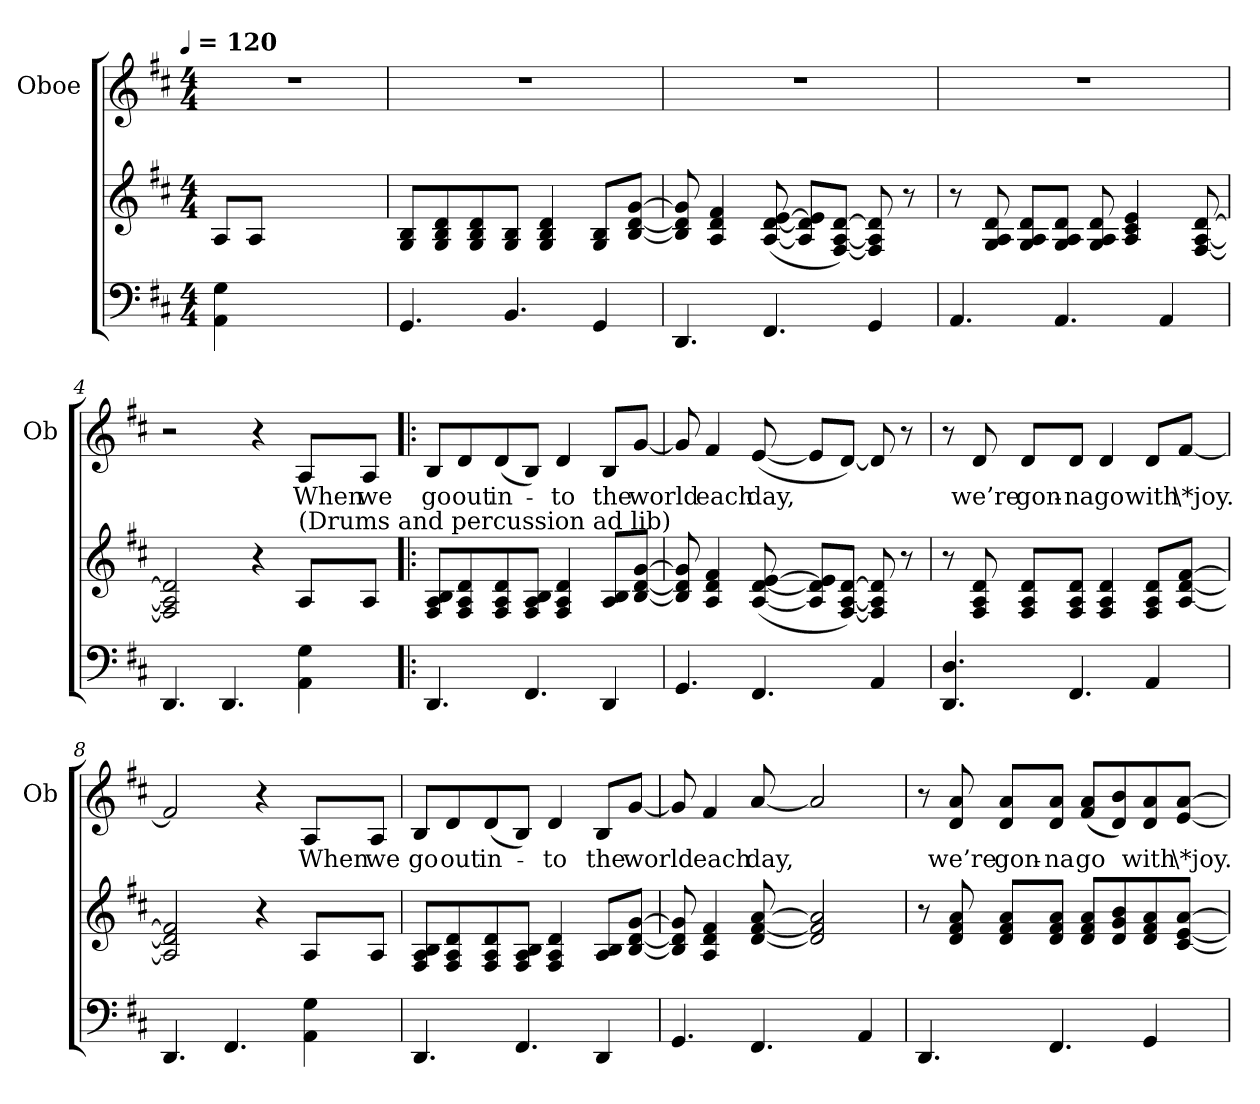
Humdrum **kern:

**kern	**kern	**kern	**text
*part2	*part2	*part1	*part1
*staff3	*staff2	*staff1	*staff1
*	*	*I"Oboe	*
*	*	*I'Ob	*
*clefF4	*clefG2	*clefG2	*
*k[f#c#]	*k[f#c#]	*k[f#c#]	*
!!LO:TX:omd:t=[quarter] = 120
*M4/4	*M4/4	*M4/4	*
*MM120	*MM120	*MM120	*
=	=	=	=
4AA\ 4G\	8AL	1r	.
.	8AJ	.	.
2.ryy	2.ryy	.	.
=1	=1	=1	=1
4.GG/	8G 8BL	1r	.
.	8G 8B 8d	.	.
.	8G 8B 8d	.	.
4.BB/	8G 8BJ	.	.
.	4G/ 4B/ 4d/	.	.
4GG/	8G 8BL	.	.
.	[8B [8d [8gJ	.	.
=2	=2	=2	=2
4.DD/	8B]/ 8d]/ 8g]/	1r	.
.	4A/ 4d/ 4f#/	.	.
4.FF#/	(<[8A/ [8d/ [8e/	.	.
.	8A] 8d] 8e]L	.	.
.	[8F#/ [8A/ [8d/J)	.	.
4GG/	8F#]/ 8A]/ 8d]/	.	.
.	8r	.	.
=3	=3	=3	=3
4.AA/	8r	1r	.
.	8G/ 8A/ 8d/	.	.
.	8G 8A 8dL	.	.
4.AA/	8G 8A 8dJ	.	.
.	8G/ 8A/ 8d/	.	.
.	4A/ 4c#/ 4e/	.	.
4AA/	.	.	.
.	[8F# [8A [8d	.	.
!!LO:LB:g=z
=4	=4	=4	=4
4.DD/	2F#]/ 2A]/ 2d]/	2r	.
4.DD/	.	.	.
.	4r	4r	.
!	!LO:TX:t=(Drums and percussion ad lib)	!	!
4AA\ 4G\	8AL	8AL	When
.	8AJ	8AJ	we
=5!|:	=5!|:	=5!|:	=5!|:
4.DD/	8F# 8A 8BL	8BL	go
.	8F# 8A 8d	8d	out
.	8F# 8A 8d	(<8d	in-
4.FF#/	8F# 8A 8BJ	8BJ)	.
.	4F#/ 4A/ 4d/	4d/	-to
4DD/	8A 8BL	8BL	the
.	[8B [8d [8gJ	[8gJ	world
=6	=6	=6	=6
4.GG/	8B]/ 8d]/ 8g]/	8g/]	.
.	4A/ 4d/ 4f#/	4f#/	each
4.FF#/	(<[8A/ [8d/ [8e/	(<[8e/	day,
.	8A] 8d] 8e]L	8eL]	.
.	[8F#/ [8A/ [8d/J)	[8dJ)	.
4AA/	8F#]/ 8A]/ 8d]/	8d/]	.
.	8r	8r	.
!!LO:LB:g=z
=7	=7	=7	=7
4.DD/ 4.D/	8r	8r	.
.	8F#/ 8A/ 8d/	8d/	we’re
.	8F# 8A 8dL	8dL	gon-
4.FF#/	8F# 8A 8dJ	8dJ	-na
.	4F#/ 4A/ 4d/	4d/	go
4AA/	8F# 8A 8dL	8dL	with
.	[8A [8d [8f#J	[8f#J	\*joy.
=8	=8	=8	=8
4.DD/	2A]/ 2d]/ 2f#]/	2f#/]	.
4.FF#/	.	.	.
.	4r	4r	.
4AA\ 4G\	8AL	8AL	When
.	8AJ	8AJ	we
=9	=9	=9	=9
4.DD/	8F# 8A 8BL	8BL	go
.	8F# 8A 8d	8d	out
.	8F# 8A 8d	(<8d	in-
4.FF#/	8F# 8A 8BJ	8BJ)	.
.	4F#/ 4A/ 4d/	4d/	-to
4DD/	8A 8BL	8BL	the
.	[8B [8d [8gJ	[8gJ	world
=10	=10	=10	=10
4.GG/	8B]/ 8d]/ 8g]/	8g/]	.
.	4A/ 4d/ 4f#/	4f#/	each
4.FF#/	[8d/ [8f#/ [8a/	[8a/	day,
.	2d] 2f#] 2a]	2a]	.
4AA/	.	.	.
!!LO:PB:g=z
=11	=11	=11	=11
4.DD/	8r	8r	.
.	8d/ 8f#/ 8a/	8d/ 8a/	we’re
.	8d 8f# 8aL	8d 8aL	gon-
4.FF#/	8d 8f# 8aJ	8d 8aJ	-na
.	8d 8f# 8aL	(<8f# 8aL	go
.	8d 8g 8b	8d 8b)	.
4GG/	8d 8f# 8a	8d 8a	with
.	[8c# [8e [8aJ	[8e [8aJ	\*joy.
=	=	=	=
*-	*-	*-	*-
